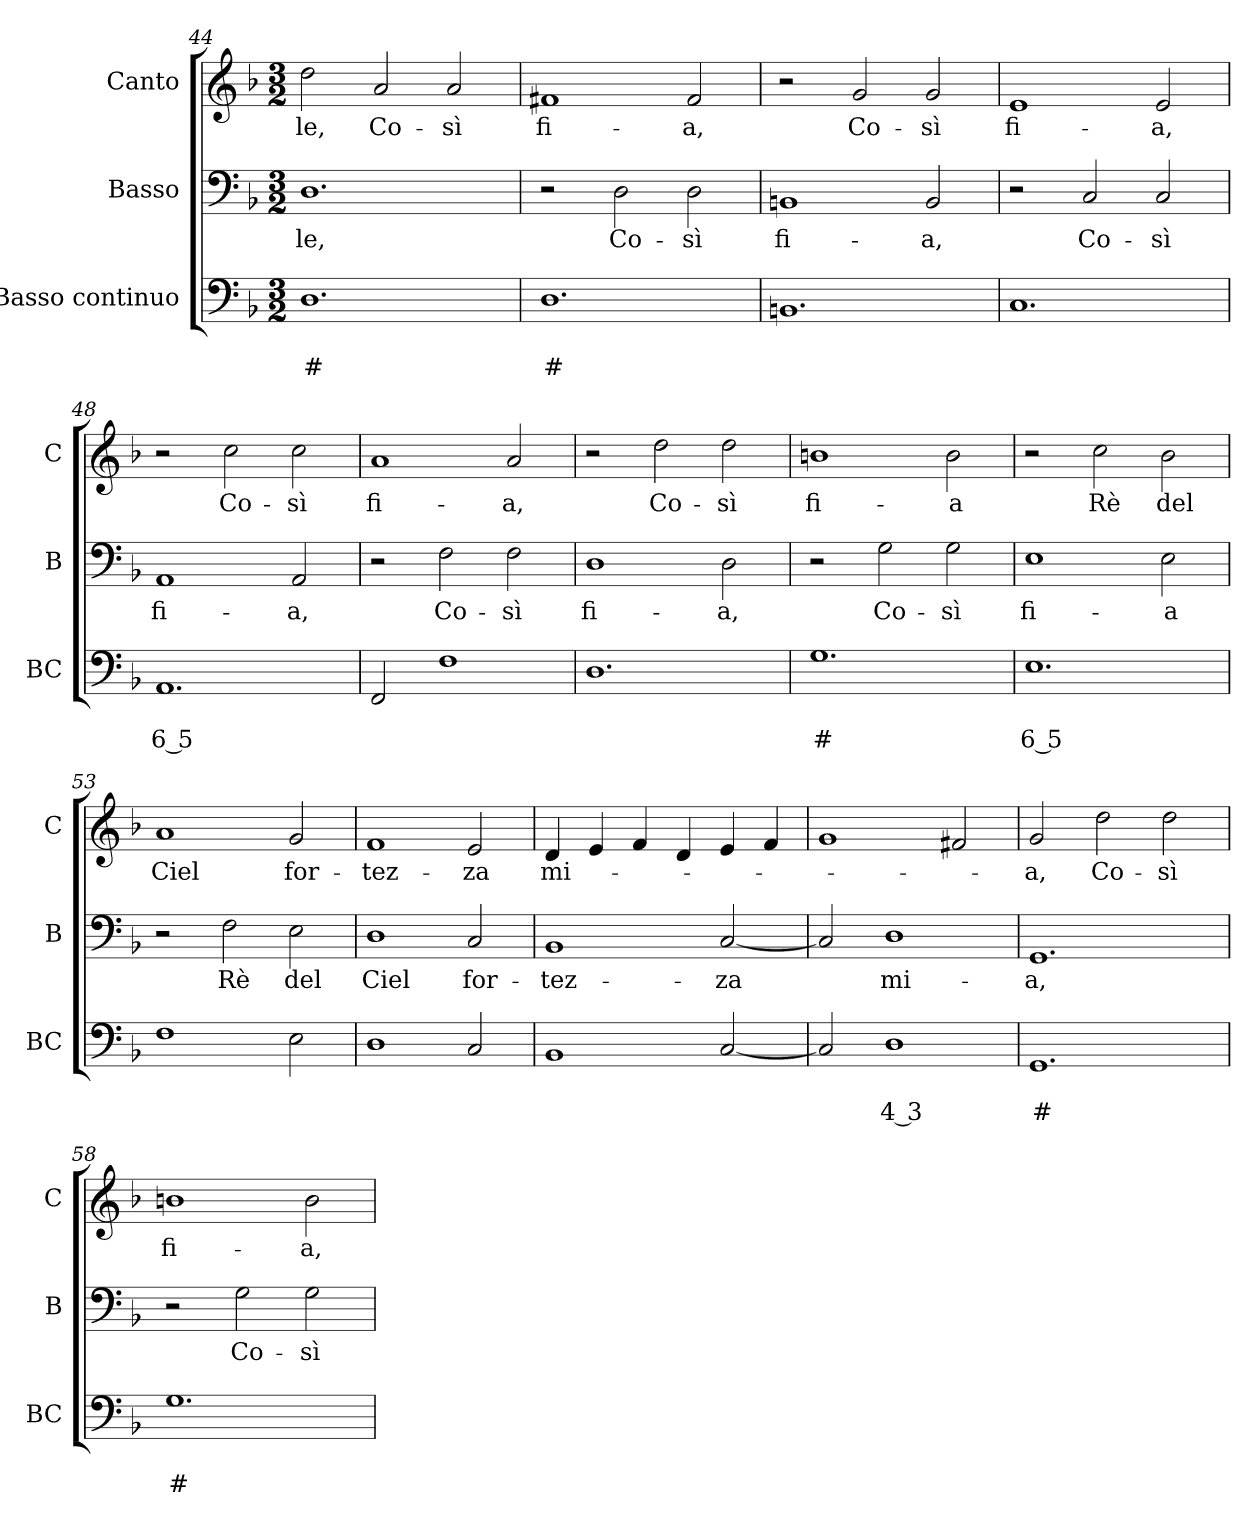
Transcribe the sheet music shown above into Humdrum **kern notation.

**kern	**text	**text	**kern	**text	**kern	**text
*part3	*part3	*part3	*part2	*part2	*part1	*part1
*staff3	*staff3	*staff3	*staff2	*staff2	*staff1	*staff1
*I"Basso continuo	*	*	*I"Basso	*	*I"Canto	*
*I'BC	*	*	*I'B	*	*I'C	*
*clefF4	*	*	*clefF4	*	*clefG2	*
*k[b-]	*	*	*k[b-]	*	*k[b-]	*
*F:	*	*	*F:	*	*F:	*
*M3/2	*	*	*M3/2	*	*M3/2	*
=44	=44	=44	=44	=44	=44	=44
!	!	!LO:LY:b	!	!LO:LY:b	!	!LO:LY:b
1.D	.	#	1.D	-le,	2dd\	-le,
!	!	!	!	!	!	!LO:LY:b
.	.	.	.	.	2a/	Co-
!	!	!	!	!	!	!LO:LY:b
.	.	.	.	.	2a/	-sì
=45	=45	=45	=45	=45	=45	=45
!	!	!LO:LY:b	!	!	!	!LO:LY:b
1.D	.	#	2r	.	1f#X	fi-
!	!	!	!	!LO:LY:b	!	!
.	.	.	2D\	Co-	.	.
!	!	!	!	!LO:LY:b	!	!LO:LY:b
.	.	.	2D\	-sì	2f#/	-a,
!!LO:LB:g=z
=46	=46	=46	=46	=46	=46	=46
!	!	!	!	!LO:LY:b	!	!
1.BBn	.	.	1BBn	fi-	2r	.
!	!	!	!	!	!	!LO:LY:b
.	.	.	.	.	2g/	Co-
!	!	!	!	!LO:LY:b	!	!LO:LY:b
.	.	.	2BB/	-a,	2g/	-sì
=47	=47	=47	=47	=47	=47	=47
!	!	!	!	!	!	!LO:LY:b
1.C	.	.	2r	.	1e	fi-
!	!	!	!	!LO:LY:b	!	!
.	.	.	2C/	Co-	.	.
!	!	!	!	!LO:LY:b	!	!LO:LY:b
.	.	.	2C/	-sì	2e/	-a,
=48	=48	=48	=48	=48	=48	=48
!	!	!LO:LY:b	!	!LO:LY:b	!	!
1.AA	.	6 5	1AA	fi-	2r	.
!	!	!	!	!	!	!LO:LY:b
.	.	.	.	.	2cc\	Co-
!	!	!	!	!LO:LY:b	!	!LO:LY:b
.	.	.	2AA/	-a,	2cc\	-sì
=49	=49	=49	=49	=49	=49	=49
!	!	!	!	!	!	!LO:LY:b
2FF/	.	.	2r	.	1a	fi-
!	!	!	!	!LO:LY:b	!	!
1F	.	.	2F\	Co-	.	.
!	!	!	!	!LO:LY:b	!	!LO:LY:b
.	.	.	2F\	-sì	2a/	-a,
=50	=50	=50	=50	=50	=50	=50
!	!	!	!	!LO:LY:b	!	!
1.D	.	.	1D	fi-	2r	.
!	!	!	!	!	!	!LO:LY:b
.	.	.	.	.	2dd\	Co-
!	!	!	!	!LO:LY:b	!	!LO:LY:b
.	.	.	2D\	-a,	2dd\	-sì
=51	=51	=51	=51	=51	=51	=51
!	!	!LO:LY:b	!	!	!	!LO:LY:b
1.G	.	#	2r	.	1bn	fi-
!	!	!	!	!LO:LY:b	!	!
.	.	.	2G\	Co-	.	.
!	!	!	!	!LO:LY:b	!	!LO:LY:b
.	.	.	2G\	-sì	2b\	-a
=52	=52	=52	=52	=52	=52	=52
!	!	!LO:LY:b	!	!LO:LY:b	!	!
1.E	.	6 5	1E	fi-	2r	.
!	!	!	!	!	!	!LO:LY:b
.	.	.	.	.	2cc\	Rè
!	!	!	!	!LO:LY:b	!	!LO:LY:b
.	.	.	2E\	-a	2b-\	del
!!LO:LB:g=z
=53	=53	=53	=53	=53	=53	=53
!	!	!	!	!	!	!LO:LY:b
1F	.	.	2r	.	1a	Ciel
!	!	!	!	!LO:LY:b	!	!
.	.	.	2F\	Rè	.	.
!	!	!	!	!LO:LY:b	!	!LO:LY:b
2E\	.	.	2E\	del	2g/	for-
=54	=54	=54	=54	=54	=54	=54
!	!	!	!	!LO:LY:b	!	!LO:LY:b
1D	.	.	1D	Ciel	1f	-tez-
!	!	!	!	!LO:LY:b	!	!LO:LY:b
2C/	.	.	2C/	for-	2e/	-za
=55	=55	=55	=55	=55	=55	=55
!	!	!	!	!LO:LY:b	!	!LO:LY:b
1BB-	.	.	1BB-	-tez-	4d/	mi-
.	.	.	.	.	4e/	.
.	.	.	.	.	4f/	.
.	.	.	.	.	4d/	.
!	!	!	!	!LO:LY:b	!	!
[2C/	.	.	[2C/	-za	4e/	.
.	.	.	.	.	4f/	.
=56	=56	=56	=56	=56	=56	=56
2C/]	.	.	2C/]	.	1g	.
!	!	!LO:LY:b	!	!LO:LY:b	!	!
1D	.	4 3	1D	mi-	.	.
.	.	.	.	.	2f#X/	.
=57	=57	=57	=57	=57	=57	=57
!	!	!LO:LY:b	!	!LO:LY:b	!	!LO:LY:b
1.GG	.	#	1.GG	-a,	2g/	-a,
!	!	!	!	!	!	!LO:LY:b
.	.	.	.	.	2dd\	Co-
!	!	!	!	!	!	!LO:LY:b
.	.	.	.	.	2dd\	-sì
=58	=58	=58	=58	=58	=58	=58
!	!	!LO:LY:b	!	!	!	!LO:LY:b
1.G	.	#	2r	.	1bn	fi-
!	!	!	!	!LO:LY:b	!	!
.	.	.	2G\	Co-	.	.
!	!	!	!	!LO:LY:b	!	!LO:LY:b
.	.	.	2G\	-sì	2b\	-a,
=	=	=	=	=	=	=
*-	*-	*-	*-	*-	*-	*-
